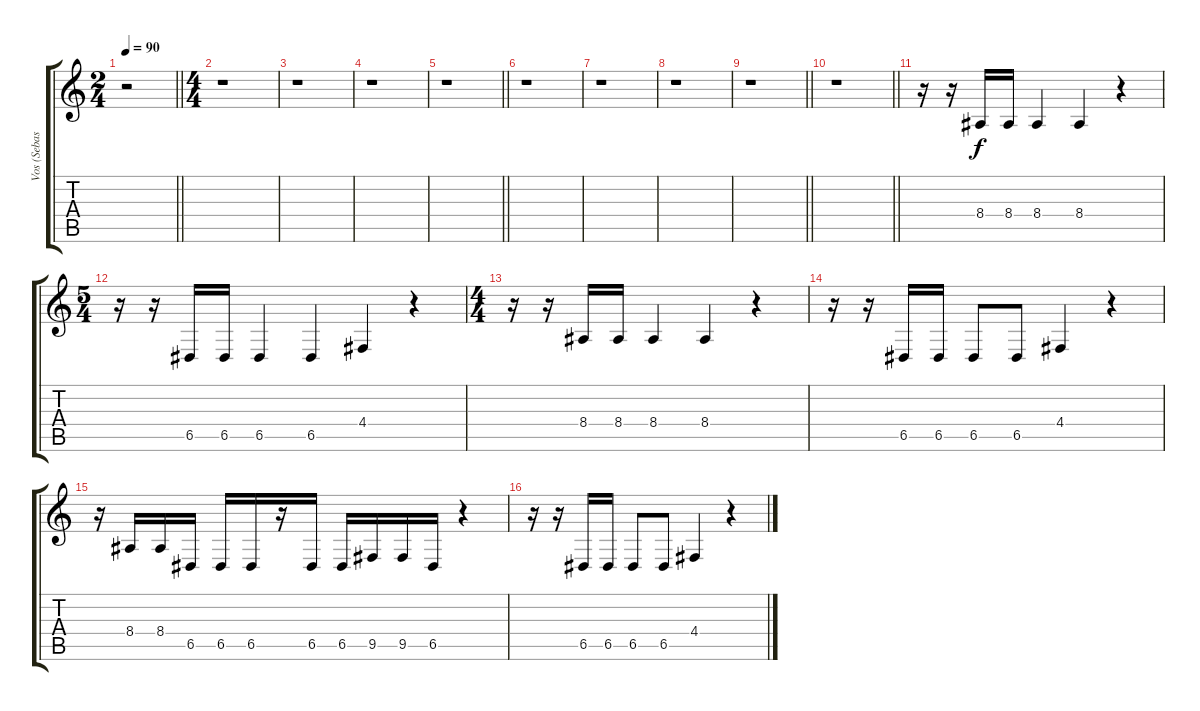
\track ("Vos (Sebastian)" "Vos (Sebas") {instrument choiraahs}
\staff {score tabs}
\tuning (E4 B3 G3 D3 A2 E2) {hide}
\ts (2 4)
\tempo 90
\clef g2
\barLineRight lightlight
\ks c
r.2{dy f instrument choiraahs} |
\ts (4 4)
r.1 |
r.1 |
r.1 |
\barLineRight lightlight
r.1 |
r.1 |
r.1 |
r.1 |
\barLineRight lightlight
r.1 |
\barLineRight lightlight
r.1 |
r.16 r.16 8.4.16 8.4.16 8.4.4 8.4.4 r.4 |
\ts (5 4)
r.16 r.16 6.5.16 6.5.16 6.5.4 6.5.4 4.4.4 r.4 |
\ts (4 4)
r.16 r.16 8.4.16 8.4.16 8.4.4 8.4.4 r.4 |
r.16 r.16 6.5.16 6.5.16 6.5.8 6.5.8 4.4.4 r.4 |
r.16 8.4.16 8.4.16 6.5.16 6.5.16 6.5.16 r.16 6.5.16 6.5.16 9.5.16 9.5.16 6.5.16 r.4 |
r.16 r.16 6.5.16 6.5.16 6.5.8 6.5.8 4.4.4 r.4
